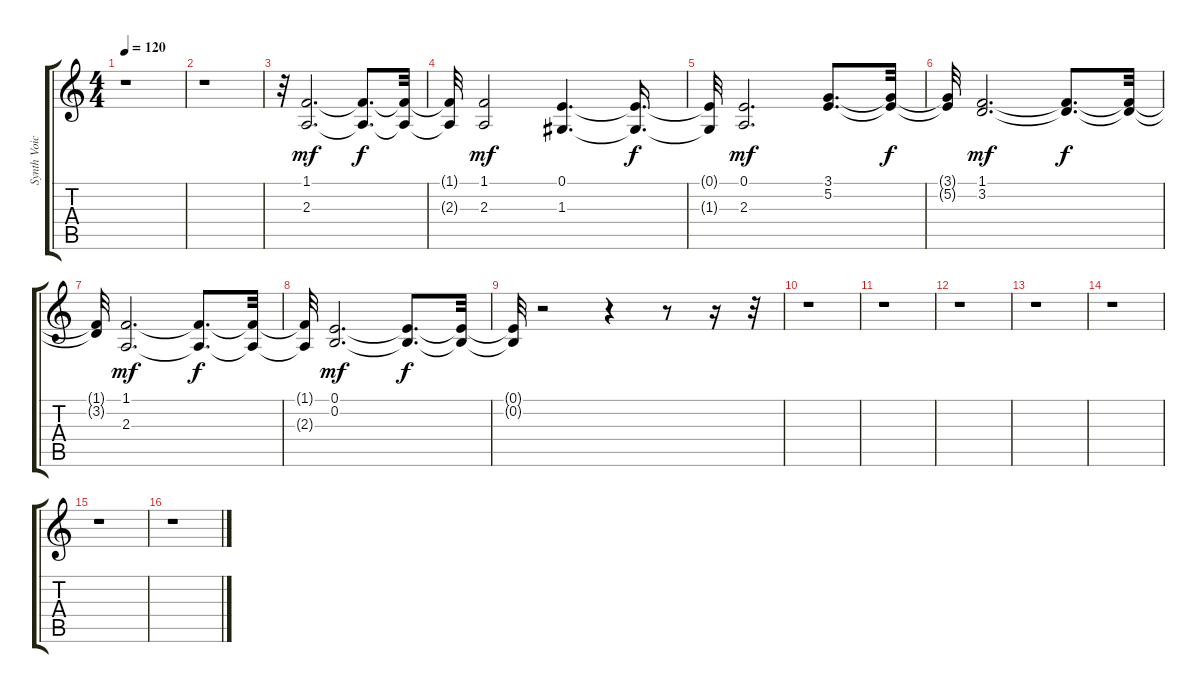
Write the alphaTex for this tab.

\track ("Synth Voice" "Synth Voic") {instrument synthvoice}
\staff {score tabs}
\tuning (E4 B3 G3 D3 A2 E2) {hide}
\ts (4 4)
\tempo 120
\clef g2
\ks c
r.1{dy f} |
r.1 |
r.32 (1.1 2.3).2{d dy mf} (1.1{t} 2.3{t}).8{d dy f} (1.1{t} 2.3{t}).32 |
(1.1{t} 2.3{t}).32 (1.1 2.3).2{dy mf} (0.1 1.3).4{d} (0.1{t} 1.3{t}).16{d dy f} |
(0.1{t} 1.3{t}).32 (0.1 2.3).2{d dy mf} (3.1 5.2).8{d} (3.1{t} 5.2{t}).32{dy f} |
(3.1{t} 5.2{t}).32 (1.1 3.2).2{d dy mf} (1.1{t} 3.2{t}).8{d dy f} (1.1{t} 3.2{t}).32 |
(1.1{t} 3.2{t}).32 (1.1 2.3).2{d dy mf} (1.1{t} 2.3{t}).8{d dy f} (1.1{t} 2.3{t}).32 |
(1.1{t} 2.3{t}).32 (0.1 0.2).2{d dy mf} (0.1{t} 0.2{t}).8{d dy f} (0.1{t} 0.2{t}).32 |
(0.1{t} 0.2{t}).32 r.2 r.4 r.8 r.16 r.32 |
r.1 |
r.1 |
r.1 |
r.1 |
r.1 |
r.1 |
r.1
